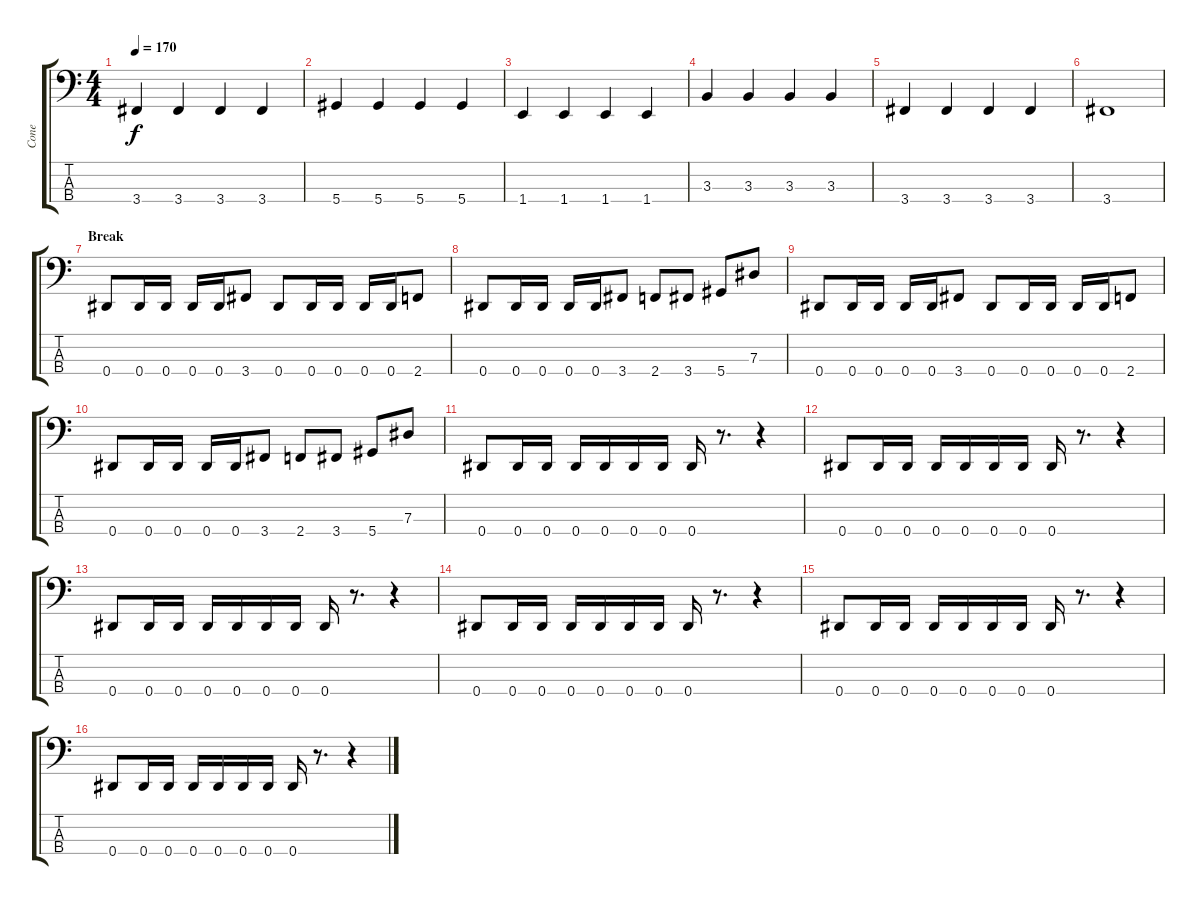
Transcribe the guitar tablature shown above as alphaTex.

\track ("Cone" "Cone") {instrument electricbasspick}
\staff {score tabs}
\tuning (Gb2 Db2 Ab1 Eb1) {hide}
\ts (4 4)
\tempo 170
\clef f4
\ks c
3.4.4{dy f} 3.4.4 3.4.4 3.4.4 |
5.4.4 5.4.4 5.4.4 5.4.4 |
1.4.4 1.4.4 1.4.4 1.4.4 |
3.3.4 3.3.4 3.3.4 3.3.4 |
3.4.4 3.4.4 3.4.4 3.4.4 |
3.4.1 |
\section ("" "Break")
0.4.8 0.4.16 0.4.16 0.4.16 0.4.16 3.4.8 0.4.8 0.4.16 0.4.16 0.4.16 0.4.16 2.4.8 |
0.4.8 0.4.16 0.4.16 0.4.16 0.4.16 3.4.8 2.4.8 3.4.8 5.4.8 7.3.8 |
0.4.8 0.4.16 0.4.16 0.4.16 0.4.16 3.4.8 0.4.8 0.4.16 0.4.16 0.4.16 0.4.16 2.4.8 |
0.4.8 0.4.16 0.4.16 0.4.16 0.4.16 3.4.8 2.4.8 3.4.8 5.4.8 7.3.8 |
0.4.8 0.4.16 0.4.16 0.4.16 0.4.16 0.4.16 0.4.16 0.4.16 r.8{d} r.4 |
0.4.8 0.4.16 0.4.16 0.4.16 0.4.16 0.4.16 0.4.16 0.4.16 r.8{d} r.4 |
0.4.8 0.4.16 0.4.16 0.4.16 0.4.16 0.4.16 0.4.16 0.4.16 r.8{d} r.4 |
0.4.8 0.4.16 0.4.16 0.4.16 0.4.16 0.4.16 0.4.16 0.4.16 r.8{d} r.4 |
0.4.8 0.4.16 0.4.16 0.4.16 0.4.16 0.4.16 0.4.16 0.4.16 r.8{d} r.4 |
0.4.8 0.4.16 0.4.16 0.4.16 0.4.16 0.4.16 0.4.16 0.4.16 r.8{d} r.4
